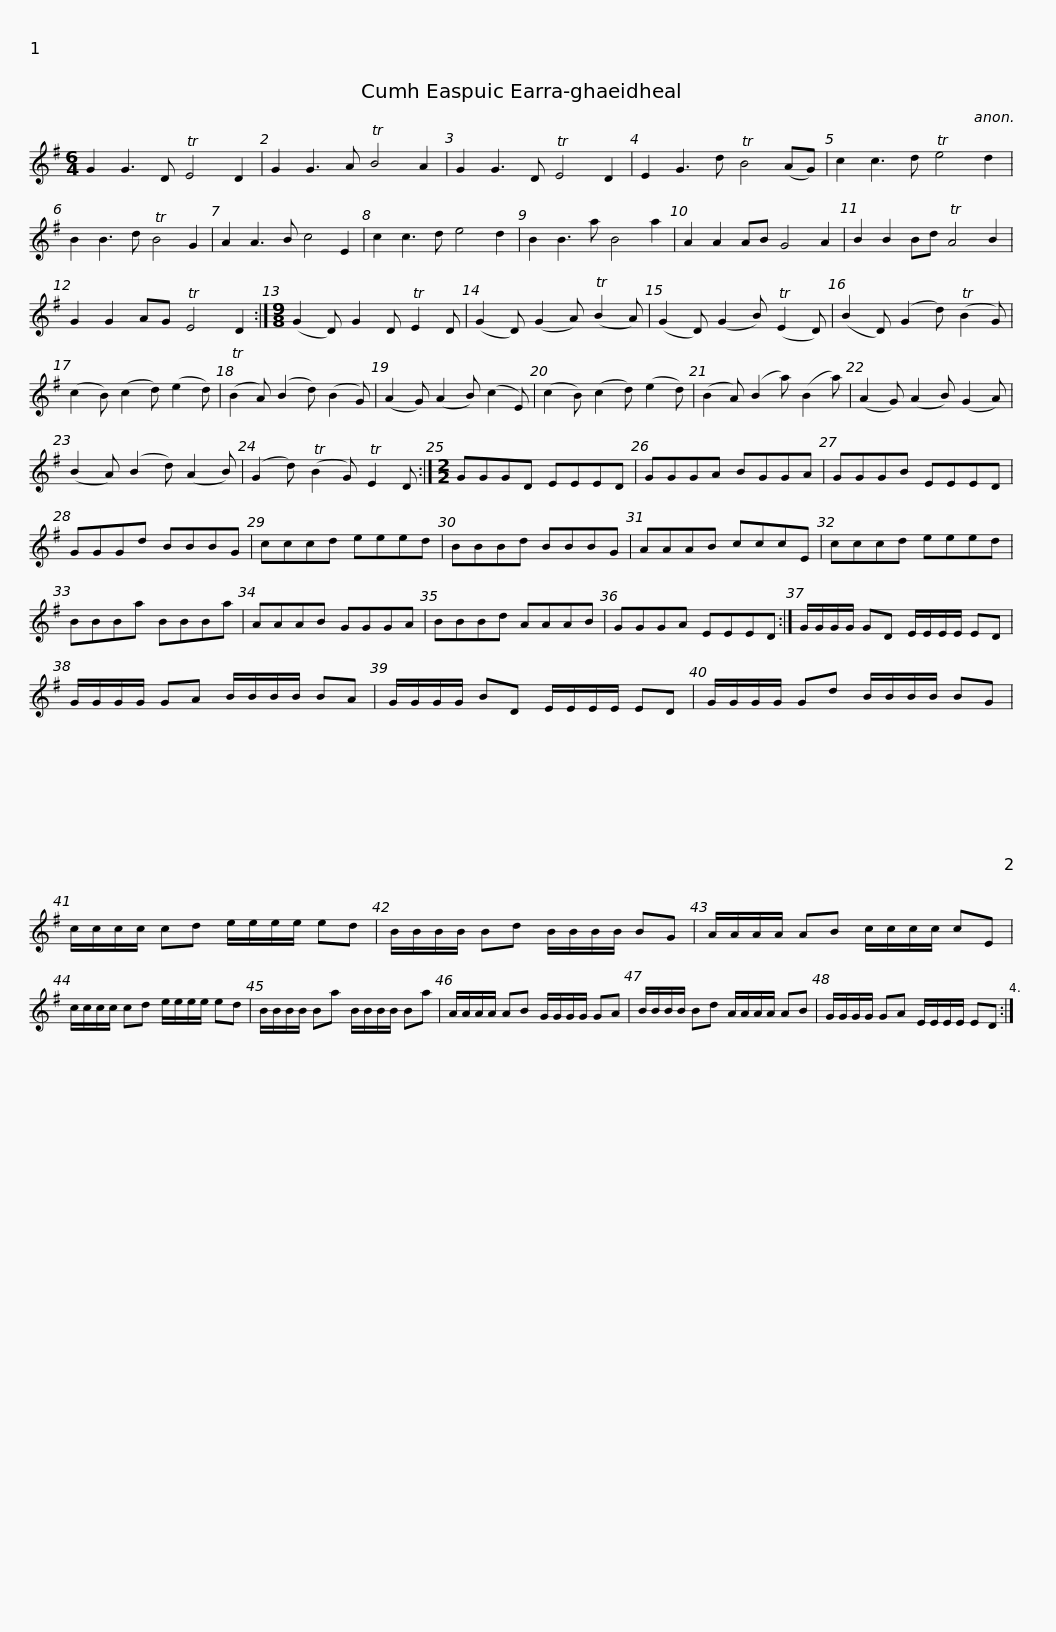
X:1
L:1/8
M:6/4
I:linebreak $
K:G
V:1 treble
V:1
 G2 G3 D TE4 D2 | G2 G3 A TB4 A2 | G2 G3 D TE4 D2 | E2 G3 d TB4 (AG) | c2 c3 d Te4 d2 | %5
 B2 B3 d TB4 G2 |$ A2 A3 B c4 E2 | c2 c3 d e4 d2 | B2 B3 a B4 a2 | A2 A2 AB G4 A2 | %10
 B2 B2 Bd TA4 B2 | G2 G2 AG TE4 D2 :|$[M:9/8] (G2 D) G2 D TE2 D | (G2 D) (G2 A) (TB2 A) | (G2 D) (G2 B) (TE2 D) | %15
 (B2 D) (G2 d) (TB2 G) | (c2 B) (c2 d) (e2 d) | (TB2 A) (B2 d) (B2 G) |$ (A2 G) (A2 B) (c2 E) | (c2 B) (c2 d) (e2 d) | %20
 (B2 A) (B2 a) (B2 a) | (A2 G) (A2 B) (G2 A) | (B2 A) (B2 d) (A2 B) | (G2 d) (TB2 G) TE2 D :|$[M:2/2] GGGD EEED | %25
 GGGA BGGA | GGGB EEED | GGGd BBBG | cccd eeed |$ BBBd BBBG | %30
 AAAB cccE | cccd eeed | BBBa BBBa | AAAB GGGA |$ BBBd AAAB | %35
 GGGA EEED :| G/G/G/G/ GD E/E/E/E/ ED | G/G/G/G/ GA B/B/B/B/ BA |$ G/G/G/G/ BD E/E/E/E/ ED | G/G/G/G/ Gd B/B/B/B/ BG | %40
 c/c/c/c/ cd e/e/e/e/ ed | B/B/B/B/ Bd B/B/B/B/ BG |$ A/A/A/A/ AB c/c/c/c/ cE | c/c/c/c/ cd e/e/e/e/ ed | B/B/B/B/ Ba B/B/B/B/ Ba | %45
 A/A/A/A/ AB G/G/G/G/ GA |$ B/B/B/B/ Bd A/A/A/A/ AB | G/G/G/G/ GA E/E/E/E/ ED :| %48
